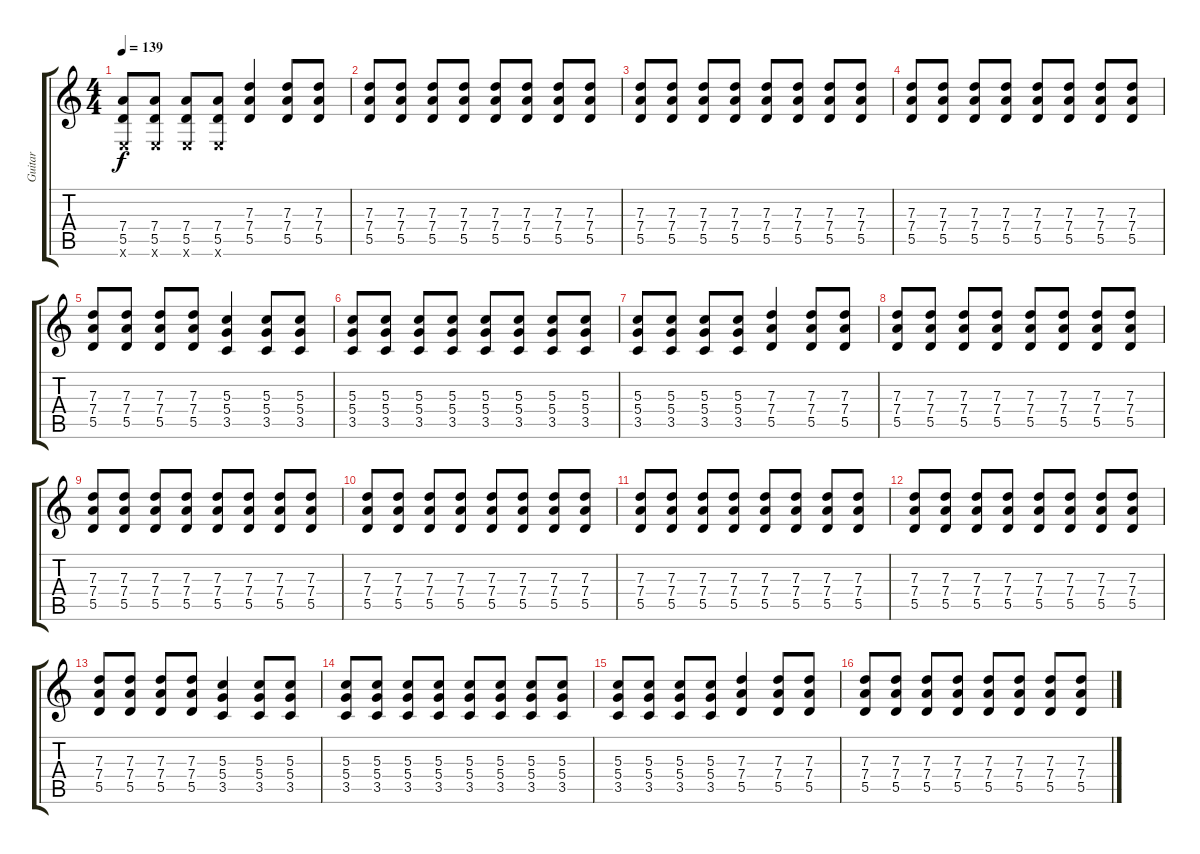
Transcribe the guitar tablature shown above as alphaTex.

\track ("Guitar" "Guitar") {instrument electricguitarmuted}
\staff {score tabs}
\tuning (E4 B3 G3 D3 A2 E2) {hide}
\ts (4 4)
\tempo 139
\clef g2
\ks c
(7.4 5.5 0.6{x}).8{dy f} (7.4 5.5 0.6{x}).8 (7.4 5.5 0.6{x}).8 (7.4 5.5 0.6{x}).8 (7.3 7.4 5.5).4 (7.3 7.4 5.5).8 (7.3 7.4 5.5).8 |
(7.3 7.4 5.5).8 (7.3 7.4 5.5).8 (7.3 7.4 5.5).8 (7.3 7.4 5.5).8 (7.3 7.4 5.5).8 (7.3 7.4 5.5).8 (7.3 7.4 5.5).8 (7.3 7.4 5.5).8 |
(7.3 7.4 5.5).8 (7.3 7.4 5.5).8 (7.3 7.4 5.5).8 (7.3 7.4 5.5).8 (7.3 7.4 5.5).8 (7.3 7.4 5.5).8 (7.3 7.4 5.5).8 (7.3 7.4 5.5).8 |
(7.3 7.4 5.5).8 (7.3 7.4 5.5).8 (7.3 7.4 5.5).8 (7.3 7.4 5.5).8 (7.3 7.4 5.5).8 (7.3 7.4 5.5).8 (7.3 7.4 5.5).8 (7.3 7.4 5.5).8 |
(7.3 7.4 5.5).8 (7.3 7.4 5.5).8 (7.3 7.4 5.5).8 (7.3 7.4 5.5).8 (5.3 5.4 3.5).4 (5.3 5.4 3.5).8 (5.3 5.4 3.5).8 |
(5.3 5.4 3.5).8 (5.3 5.4 3.5).8 (5.3 5.4 3.5).8 (5.3 5.4 3.5).8 (5.3 5.4 3.5).8 (5.3 5.4 3.5).8 (5.3 5.4 3.5).8 (5.3 5.4 3.5).8 |
(5.3 5.4 3.5).8 (5.3 5.4 3.5).8 (5.3 5.4 3.5).8 (5.3 5.4 3.5).8 (7.3 7.4 5.5).4 (7.3 7.4 5.5).8 (7.3 7.4 5.5).8 |
(7.3 7.4 5.5).8 (7.3 7.4 5.5).8 (7.3 7.4 5.5).8 (7.3 7.4 5.5).8 (7.3 7.4 5.5).8 (7.3 7.4 5.5).8 (7.3 7.4 5.5).8 (7.3 7.4 5.5).8 |
(7.3 7.4 5.5).8 (7.3 7.4 5.5).8 (7.3 7.4 5.5).8 (7.3 7.4 5.5).8 (7.3 7.4 5.5).8 (7.3 7.4 5.5).8 (7.3 7.4 5.5).8 (7.3 7.4 5.5).8 |
(7.3 7.4 5.5).8 (7.3 7.4 5.5).8 (7.3 7.4 5.5).8 (7.3 7.4 5.5).8 (7.3 7.4 5.5).8 (7.3 7.4 5.5).8 (7.3 7.4 5.5).8 (7.3 7.4 5.5).8 |
(7.3 7.4 5.5).8 (7.3 7.4 5.5).8 (7.3 7.4 5.5).8 (7.3 7.4 5.5).8 (7.3 7.4 5.5).8 (7.3 7.4 5.5).8 (7.3 7.4 5.5).8 (7.3 7.4 5.5).8 |
(7.3 7.4 5.5).8 (7.3 7.4 5.5).8 (7.3 7.4 5.5).8 (7.3 7.4 5.5).8 (7.3 7.4 5.5).8 (7.3 7.4 5.5).8 (7.3 7.4 5.5).8 (7.3 7.4 5.5).8 |
(7.3 7.4 5.5).8 (7.3 7.4 5.5).8 (7.3 7.4 5.5).8 (7.3 7.4 5.5).8 (5.3 5.4 3.5).4 (5.3 5.4 3.5).8 (5.3 5.4 3.5).8 |
(5.3 5.4 3.5).8 (5.3 5.4 3.5).8 (5.3 5.4 3.5).8 (5.3 5.4 3.5).8 (5.3 5.4 3.5).8 (5.3 5.4 3.5).8 (5.3 5.4 3.5).8 (5.3 5.4 3.5).8 |
(5.3 5.4 3.5).8 (5.3 5.4 3.5).8 (5.3 5.4 3.5).8 (5.3 5.4 3.5).8 (7.3 7.4 5.5).4 (7.3 7.4 5.5).8 (7.3 7.4 5.5).8 |
(7.3 7.4 5.5).8 (7.3 7.4 5.5).8 (7.3 7.4 5.5).8 (7.3 7.4 5.5).8 (7.3 7.4 5.5).8 (7.3 7.4 5.5).8 (7.3 7.4 5.5).8 (7.3 7.4 5.5).8
